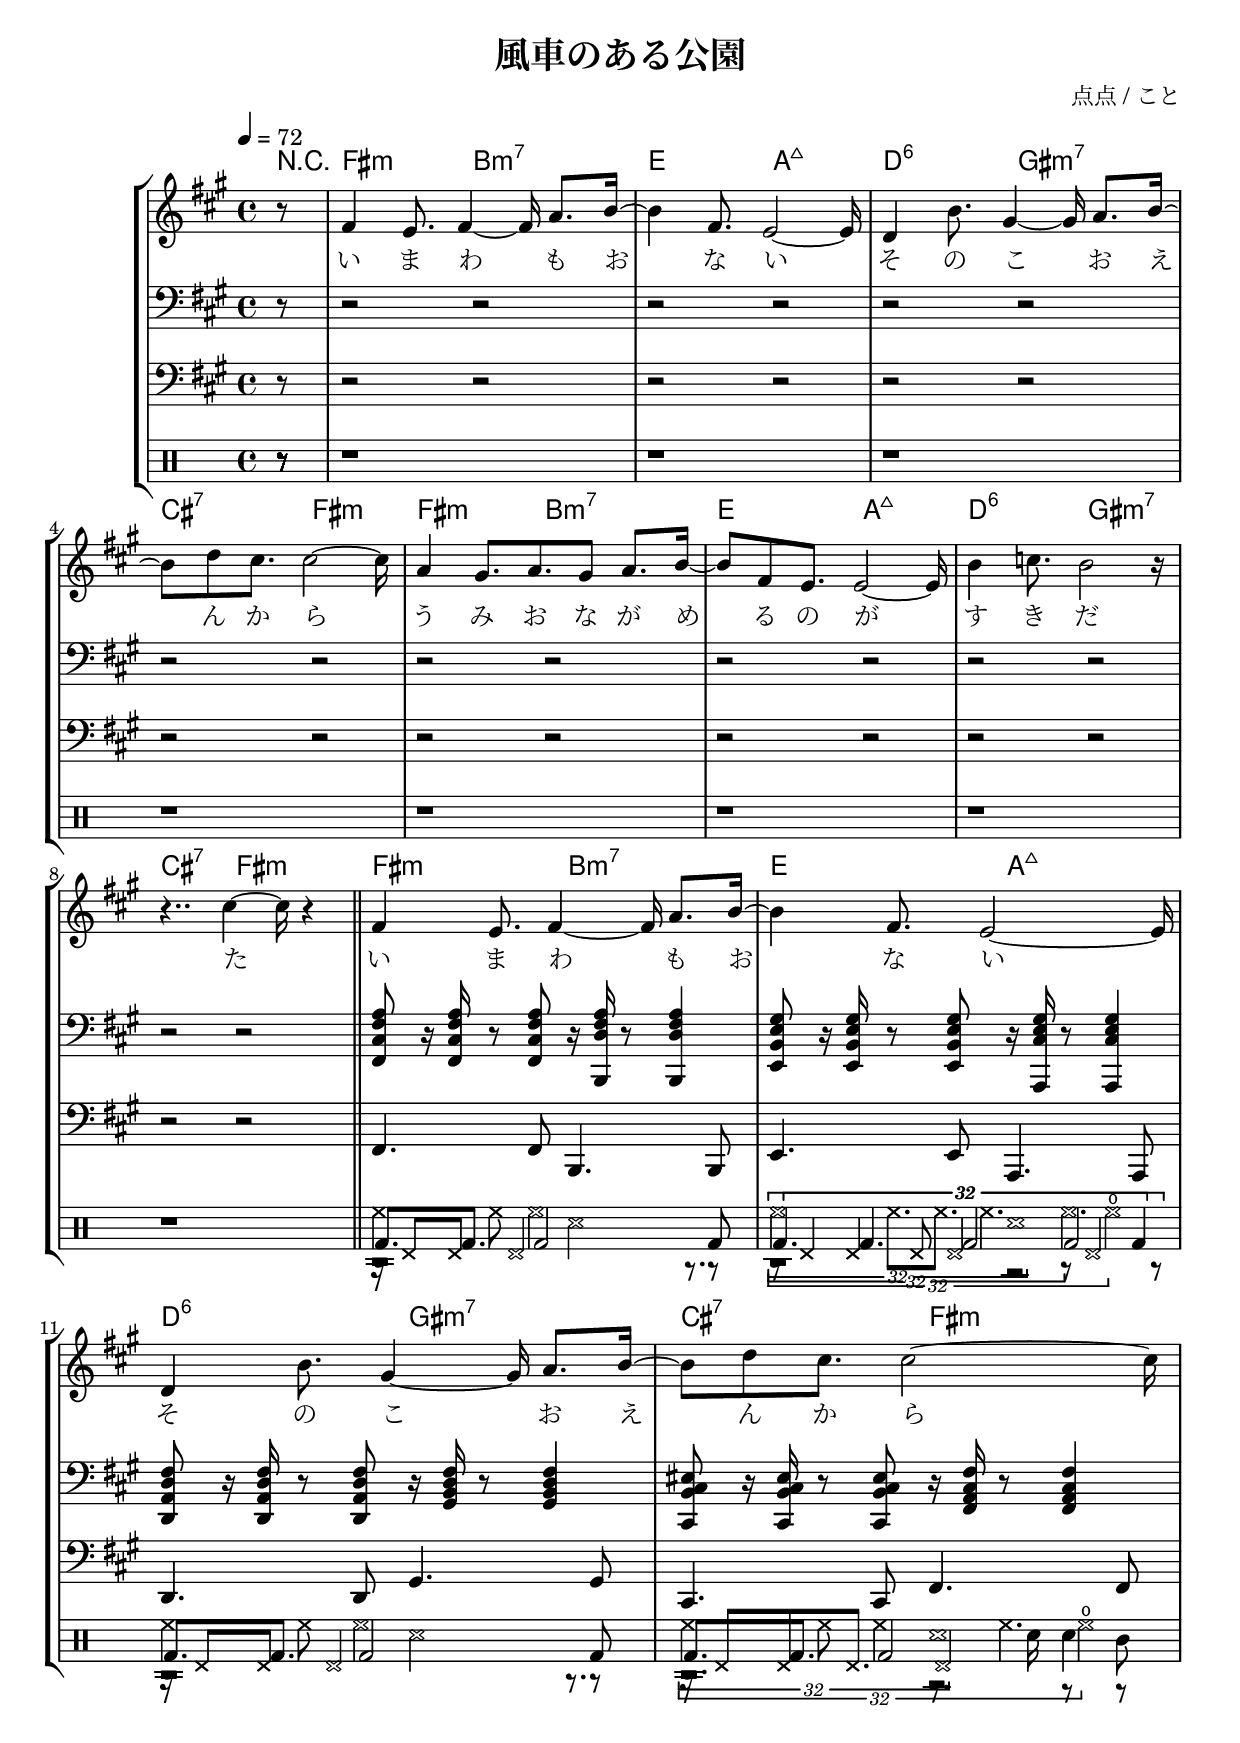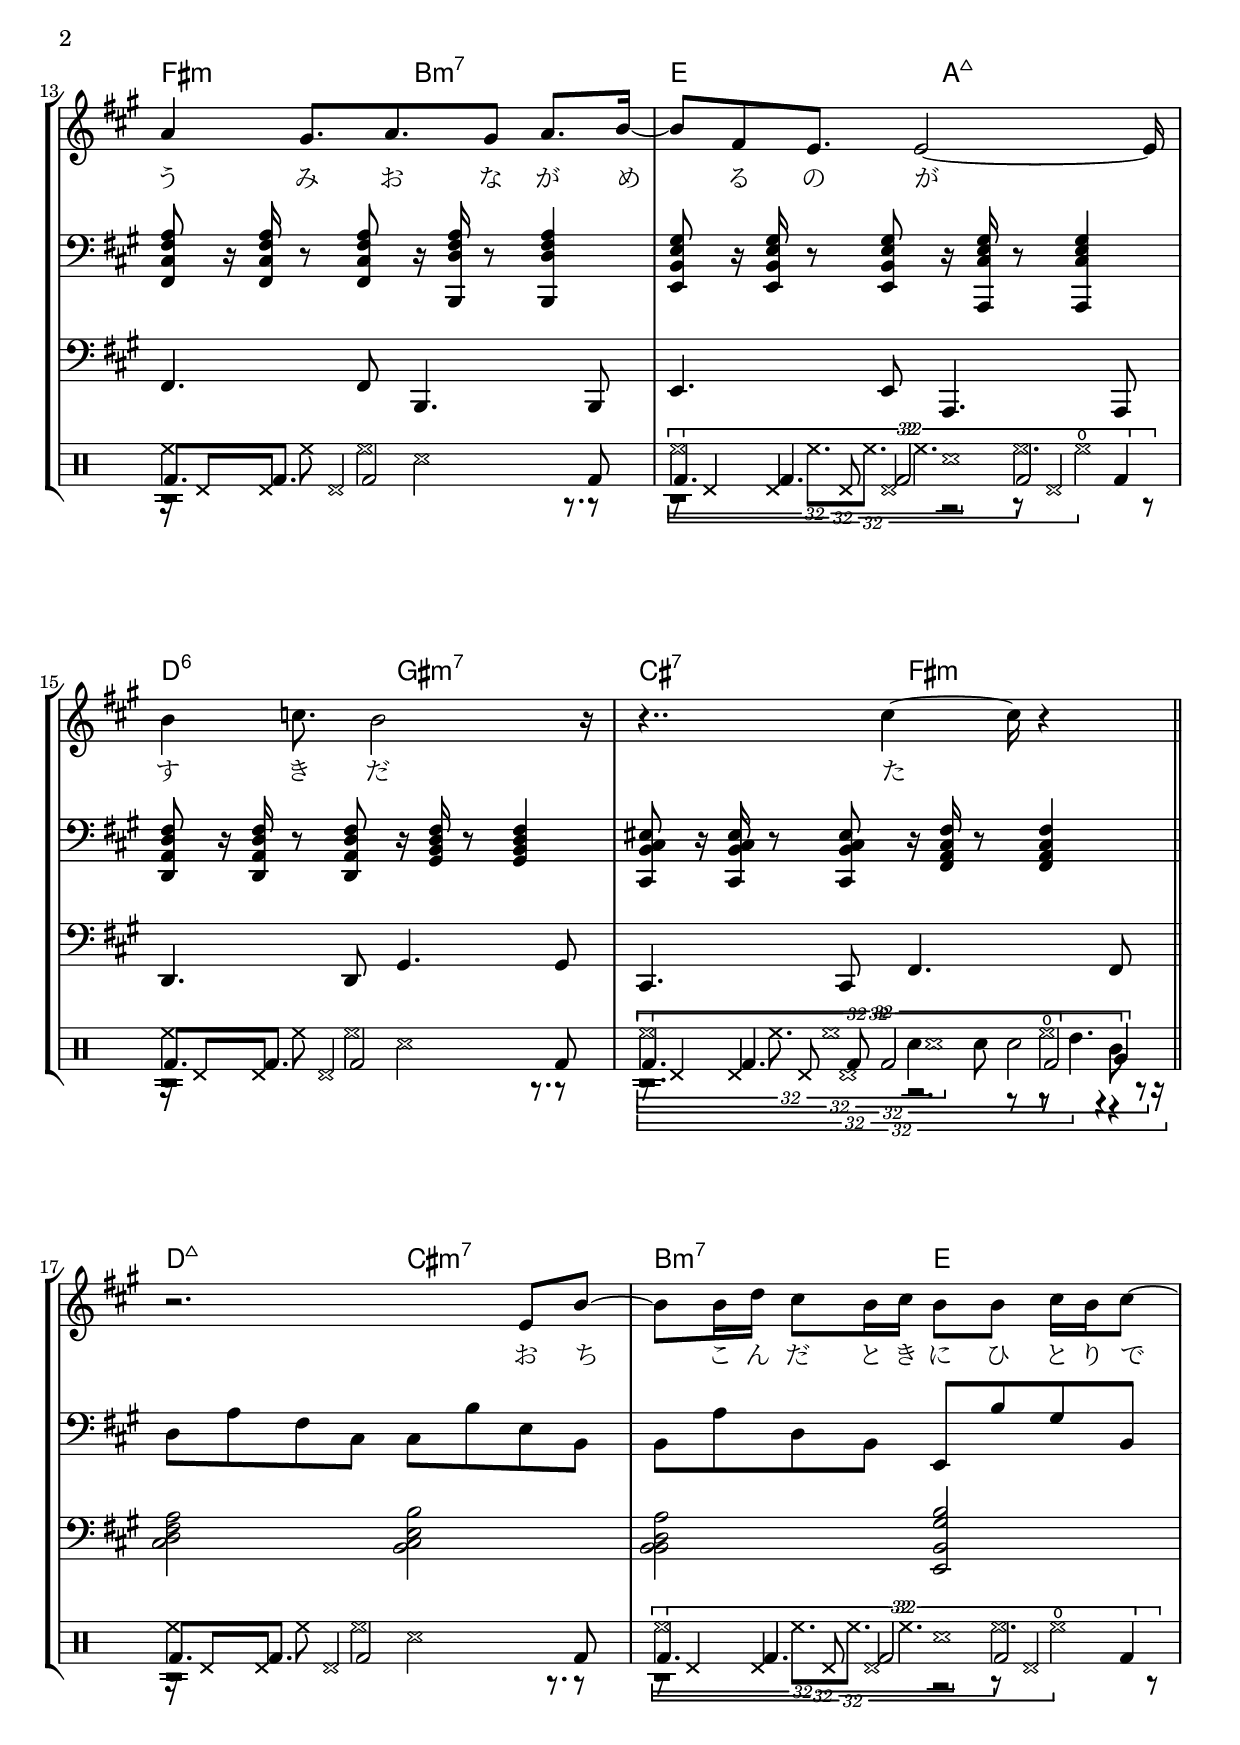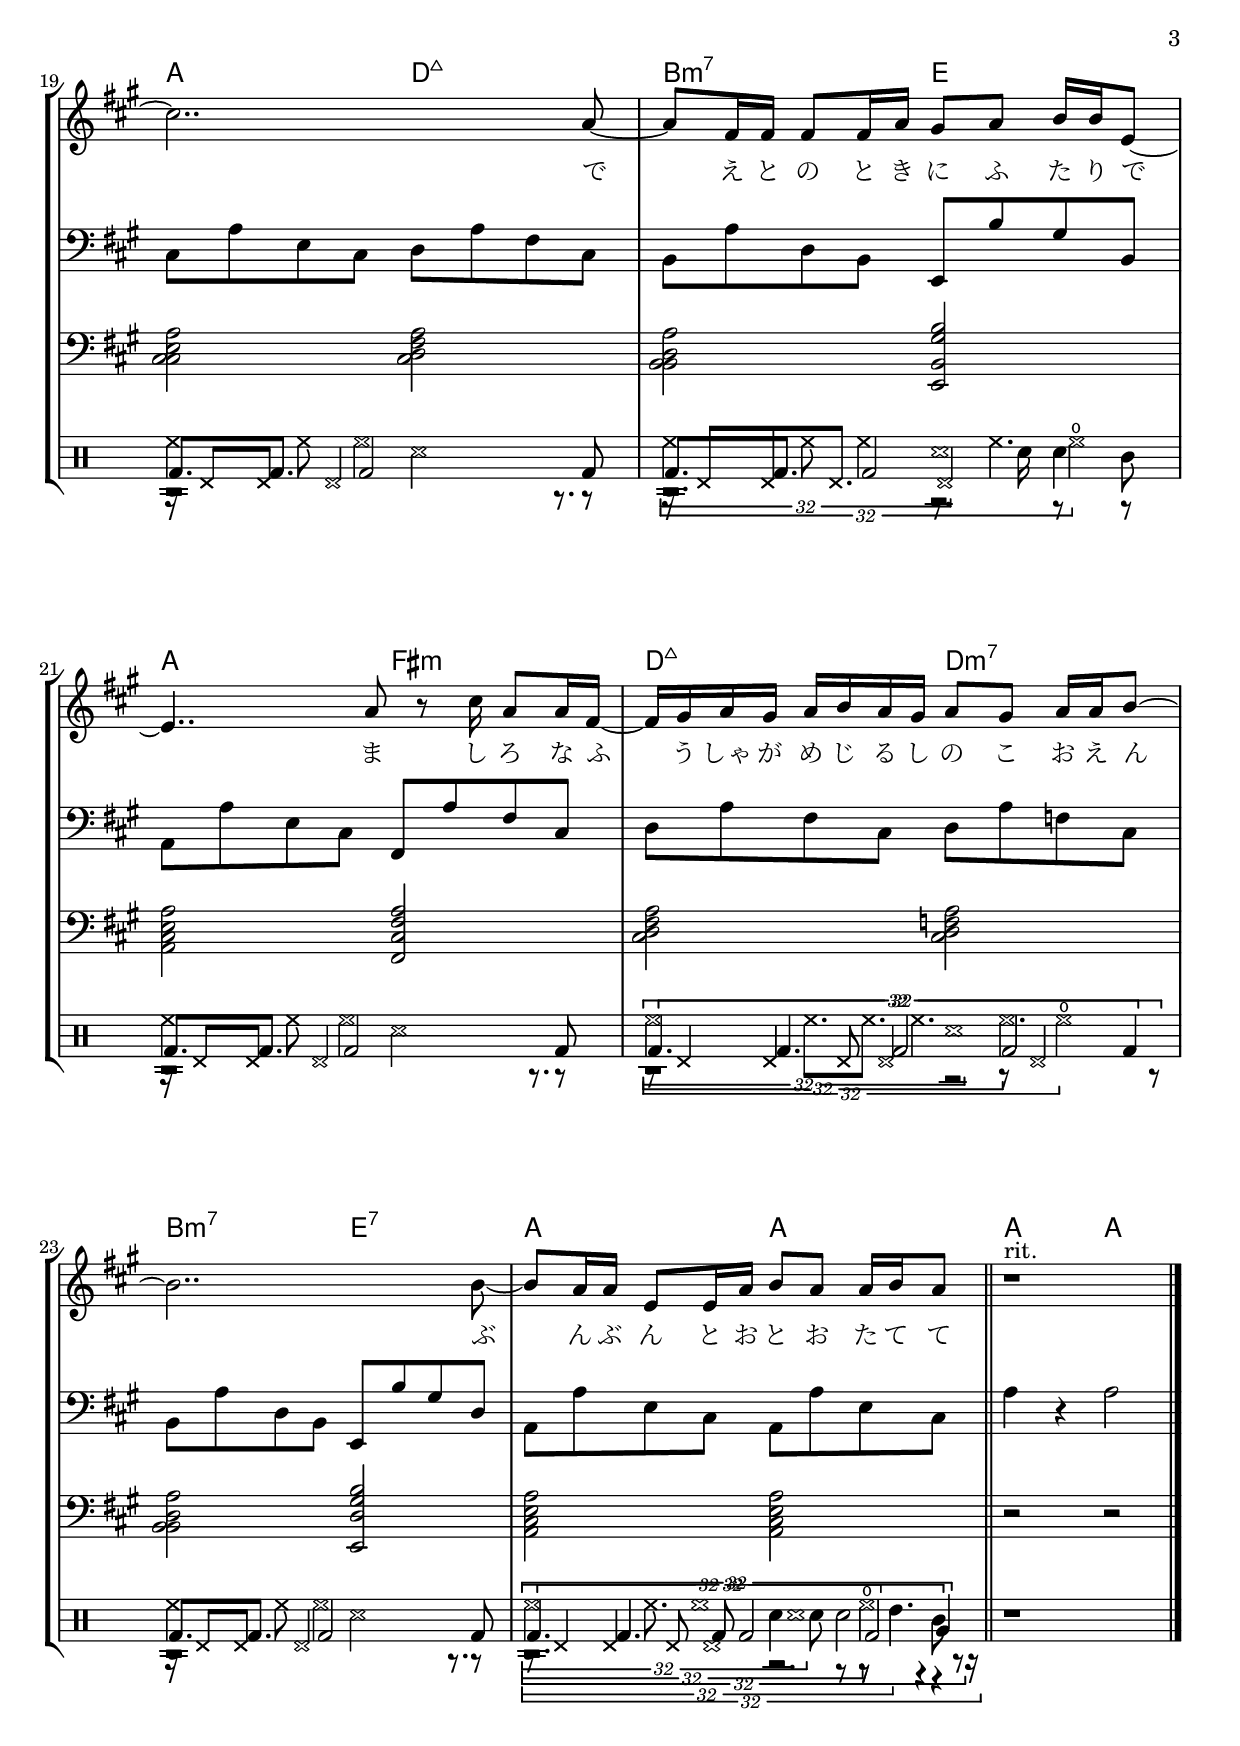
\version "2.12.1"

\header {
	title = \markup {風車のある公園}
	composer = \markup \center-column {"点点 / こと"}
}

harmony = \chordmode {
		r8fis2:m b:min7 e a:maj7 d:6 gis:m7 cis:7 fis:m fis:m b:min7 e a:maj7 d:6 gis:m7 cis:7 fis:m 

	fis:m b:min7 e a:maj7 d:6 gis:m7 cis:7 fis:m fis:m b:min7 e a:maj7 d:6 gis:m7 cis:7 fis:m 

	d:maj7 cis:min7 b:min7 e a d:maj7 b:min7 e a fis:m d:maj7 d:min7 b:min7 e:7 a a 

	a a 
}

melody = {
	\set Staff.midiInstrument = #"Violin"
	\set Staff.midiMinimumVolume = #0.7
	\set Staff.midiMaximumVolume = #0.9
	\partial 8*1
		\key a \major
	\tempo 4 = 72
r8  fis'4  e'8.  fis'4~fis'16  a'8.  b'16~ 
	b'4  fis'8.  e'2~e'16 
	d'4  b'8.  gis'4~gis'16  a'8.  b'16~ 
	b'8  d''8  cis''8.  cis''2~cis''16 
	a'4  gis'8.  a'8.  gis'8  a'8.  b'16~ 
	b'8  fis'8  e'8.  e'2~e'16 
	b'4  c''8.  b'2  r16 
	r4..  cis''4~cis''16  	r4 	\set Staff.midiInstrument = #"fss0.42"
	\set Staff.midiMinimumVolume = #0.7
	\set Staff.midiMaximumVolume = #0.9
	 fis'4  e'8.  fis'4~fis'16  a'8.  b'16~ 
	b'4  fis'8.  e'2~e'16 
	d'4  b'8.  gis'4~gis'16  a'8.  b'16~ 
	b'8  d''8  cis''8.  cis''2~cis''16 
	a'4  gis'8.  a'8.  gis'8  a'8.  b'16~ 
	b'8  fis'8  e'8.  e'2~e'16 
	b'4  c''8.  b'2  r16 
	r4..  cis''4~cis''16  	r4 	\set Staff.midiInstrument = #"fss0.42"
	\set Staff.midiMinimumVolume = #0.7
	\set Staff.midiMaximumVolume = #0.9
	r2. e'8  b'8~ 
	b'8  b'16  d''16  cis''8  b'16  cis''16  b'8  b'8  cis''16  b'16  cis''8~ 
	cis''2..  a'8~ 
	a'8  fis'16  fis'16  fis'8  fis'16  a'16  gis'8  a'8  b'16  b'16  e'8~ 
	e'4..  a'8  r8  cis''16  a'8  a'16  fis'16~ 
	fis'16  gis'16  a'16  gis'16  a'16  b'16  a'16  gis'16  a'8  gis'8  a'16  a'16  b'8~ 
	b'2..  b'8~ 
	b'8  a'16  a'16  e'8  e'16  a'16  b'8  a'8  a'16  b'16  a'8
	r1^"rit." \bar "|."
}

words = \lyricmode {
	い  ま  わ  も  お  な  い  そ  の  こ  お  え  ん  か  ら  う  み  お  な  が  め  る  の  が  す  き  だ  た  
	い  ま  わ  も  お  な  い  そ  の  こ  お  え  ん  か  ら  う  み  お  な  が  め  る  の  が  す  き  だ  た  
	お  ち  こ  ん  だ  と  き  に  ひ  と  り  で  で  え  と  の  と  き  に  ふ  た  り  で  ま  し  ろ  な  ふ  う  しゃ  が  め  じ  る  し  の  こ  お  え  ん  ぶ  ん  ぶ  ん  と  お  と  お  た  て  て  
	
}

tempochange = {
	\tempo 4 = 72
	r1 | r1 | r1 | r1 | r1 | r1 | r1 | r1 \bar "||"
	\tempo 4 = 72
	r1 | r1 | r1 | r1 | r1 | r1 | r1 | r1 \bar "||"
	\tempo 4 = 72
	r1 | r1 | r1 | r1 | r1 | r1 | r1 | r1 \bar "||"
	\tempo 4 = 72
	\tempo 4 = 54 r2 \tempo 4 = 48 r2 \bar "|."
}

mainacc = {
	\clef bass
	\set Staff.midiInstrument = #"Acoustic grand"
	\set Staff.midiMinimumVolume = #0.3
	\set Staff.midiMaximumVolume = #0.6
	\key a \major
	\tempo 4 = 72
	\partial 8*1
	r8	r2
	r2
	r2
	r2
	r2
	r2
	r2
	r2
	r2
	r2
	r2
	r2
	r2
	r2
	r2
	r2
	\bar "||"

	\set Staff.midiInstrument = #"Violin"
	\set Staff.midiMinimumVolume = #0.3
	\set Staff.midiMaximumVolume = #0.6
	<fis, cis fis a>8 r16 <fis, cis fis a>16 r8     <fis, cis fis a>8
	r16 <b,, d fis a>16 r8     <b,, d fis a>4
	<e, b, e gis>8 r16 <e, b, e gis>16 r8     <e, b, e gis>8
	r16 <a,, cis e gis>16 r8     <a,, cis e gis>4
	<d, a, d fis>8 r16 <d, a, d fis>16 r8     <d, a, d fis>8
	r16 <gis, b, d fis>16 r8     <gis, b, d fis>4
	<cis, b, cis eis>8 r16 <cis, b, cis eis>16 r8     <cis, b, cis eis>8
	r16 <fis, a, cis fis>16 r8     <fis, a, cis fis>4
	<fis, cis fis a>8 r16 <fis, cis fis a>16 r8     <fis, cis fis a>8
	r16 <b,, d fis a>16 r8     <b,, d fis a>4
	<e, b, e gis>8 r16 <e, b, e gis>16 r8     <e, b, e gis>8
	r16 <a,, cis e gis>16 r8     <a,, cis e gis>4
	<d, a, d fis>8 r16 <d, a, d fis>16 r8     <d, a, d fis>8
	r16 <gis, b, d fis>16 r8     <gis, b, d fis>4
	<cis, b, cis eis>8 r16 <cis, b, cis eis>16 r8     <cis, b, cis eis>8
	r16 <fis, a, cis fis>16 r8     <fis, a, cis fis>4
	\bar "||"

	\set Staff.midiInstrument = #"Violin"
	\set Staff.midiMinimumVolume = #0.3
	\set Staff.midiMaximumVolume = #0.6
	d8 a fis cis
	cis8 b e b,
	b,8 a d b,
	e,8 b gis b,
	cis8 a e cis
	d8 a fis cis
	b,8 a d b,
	e,8 b gis b,
	a,8 a e cis
	fis,8 a fis cis
	d8 a fis cis
	d8 a f cis
	b,8 a d b,
	e,8 b gis d
	a,8 a e cis
	a,8 a e cis
	\bar "||"

	\set Staff.midiInstrument = #"Seashore"
	\set Staff.midiMinimumVolume = #0.3
	\set Staff.midiMaximumVolume = #0.6
	a4 r4
	a2
	\bar "|."
}

subacc = {
	\clef bass
	\set Staff.midiInstrument = #"Acoustic grand"
	\set Staff.midiMinimumVolume = #0.3
	\set Staff.midiMaximumVolume = #0.6
	\key a \major
	\tempo 4 = 72
	\partial 8*1
	r8	r2
	r2
	r2
	r2
	r2
	r2
	r2
	r2
	r2
	r2
	r2
	r2
	r2
	r2
	r2
	r2
	\bar "||"

	\set Staff.midiInstrument = #"Bassoon"
	\set Staff.midiMinimumVolume = #0.3
	\set Staff.midiMaximumVolume = #0.6
	fis,4.fis,8
	b,,4.b,,8
	e,4.e,8
	a,,4.a,,8
	d,4.d,8
	gis,4.gis,8
	cis,4.cis,8
	fis,4.fis,8
	fis,4.fis,8
	b,,4.b,,8
	e,4.e,8
	a,,4.a,,8
	d,4.d,8
	gis,4.gis,8
	cis,4.cis,8
	fis,4.fis,8
	\bar "||"

	\set Staff.midiInstrument = #"Bassoon"
	\set Staff.midiMinimumVolume = #0.3
	\set Staff.midiMaximumVolume = #0.6
	<d cis fis a>2
	<cis b, e b>2
	<b, b, d a>2
	<e, b, gis b>2
	<cis cis e a>2
	<d cis fis a>2
	<b, b, d a>2
	<e, b, gis b>2
	<a, cis e a>2
	<fis, cis fis a>2
	<d cis fis a>2
	<d cis f a>2
	<b, b, d a>2
	<e, d gis b>2
	<a, cis e a>2
	<a, cis e a>2
	\bar "||"

	\set Staff.midiInstrument = #"Acoustic grand"
	\set Staff.midiMinimumVolume = #0.3
	\set Staff.midiMaximumVolume = #0.6
	r2
	r2
	\bar "|."
}

percA = {
	\drummode {
	\partial 8*1
	r8	r1 |r1 |r1 |r1 |r1 |r1 |r1 |r1 \bar "||"
	hh4 hh8 hh2 r8  |\times 16/32{ hh2 hh8. hh8. hh4. hh2. } |hh4 hh8 hh2 r8  |hh4 hh8 hh4 hh4.  |hh4 hh8 hh2 r8  |\times 16/32{ hh2 hh8. hh8. hh4. hh2. } |hh4 hh8 hh2 r8  |\times 16/32{ hh2 hh8. hh1 r4 r16 } \bar "||"
	hh4 hh8 hh2 r8  |\times 16/32{ hh2 hh8. hh8. hh4. hh2. } |hh4 hh8 hh2 r8  |hh4 hh8 hh4 hh4.  |hh4 hh8 hh2 r8  |\times 16/32{ hh2 hh8. hh8. hh4. hh2. } |hh4 hh8 hh2 r8  |\times 16/32{ hh2 hh8. hh1 r4 r16 } \bar "||"
	r1 \bar "|."
	}
}

percB = {
	\drummode {
	\partial 8*1
	r8	r1 |r1 |r1 |r1 |r1 |r1 |r1 |r1 \bar "||"
	r16 hhp8 hhp8 hhp2 r8.  |\times 16/32{ r8 hhp4 hhp4 hhp8 hhp2 r8 hhp2 r8 } |r16 hhp8 hhp8 hhp2 r8.  |r16 hhp8 hhp8 hhp8. hhp2  |r16 hhp8 hhp8 hhp2 r8.  |\times 16/32{ r8 hhp4 hhp4 hhp8 hhp2 r8 hhp2 r8 } |r16 hhp8 hhp8 hhp2 r8.  |\times 16/32{ r8 hhp4 hhp4 hhp8 hhp1 r4 } \bar "||"
	r16 hhp8 hhp8 hhp2 r8.  |\times 16/32{ r8 hhp4 hhp4 hhp8 hhp2 r8 hhp2 r8 } |r16 hhp8 hhp8 hhp2 r8.  |r16 hhp8 hhp8 hhp8. hhp2  |r16 hhp8 hhp8 hhp2 r8.  |\times 16/32{ r8 hhp4 hhp4 hhp8 hhp2 r8 hhp2 r8 } |r16 hhp8 hhp8 hhp2 r8.  |\times 16/32{ r8 hhp4 hhp4 hhp8 hhp1 r4 } \bar "||"
	r1 \bar "|."
	}
}

percC = {
	\drummode {
	\partial 8*1
	r8	r1 |r1 |r1 |r1 |r1 |r1 |r1 |r1 \bar "||"
	r1  |\times 16/32{ r1 r2 hho2 } |r1  |\times 16/32{ r1 r2 hho2 } |r1  |\times 16/32{ r1 r2 hho2 } |r1  |\times 16/32{ r1 r2 hho2 } \bar "||"
	r1  |\times 16/32{ r1 r2 hho2 } |r1  |\times 16/32{ r1 r2 hho2 } |r1  |\times 16/32{ r1 r2 hho2 } |r1  |\times 16/32{ r1 r2 hho2 } \bar "||"
	r1 \bar "|."
	}
}

percD = {
	\drummode {
	\partial 8*1
	r8	r1 |r1 |r1 |r1 |r1 |r1 |r1 |r1 \bar "||"
	bd8. bd8. bd2 bd8  |\times 16/32{ bd4. bd4. bd2 bd2 bd4 } |bd8. bd8. bd2 bd8  |bd8. bd8. bd2 r8  |bd8. bd8. bd2 bd8  |\times 16/32{ bd4. bd4. bd2 bd2 bd4 } |bd8. bd8. bd2 bd8  |\times 16/32{ bd4. bd4. bd8 bd2 r8 bd2 } \bar "||"
	bd8. bd8. bd2 bd8  |\times 16/32{ bd4. bd4. bd2 bd2 bd4 } |bd8. bd8. bd2 bd8  |bd8. bd8. bd2 r8  |bd8. bd8. bd2 bd8  |\times 16/32{ bd4. bd4. bd2 bd2 bd4 } |bd8. bd8. bd2 bd8  |\times 16/32{ bd4. bd4. bd8 bd2 r8 bd2 } \bar "||"
	r1 \bar "|."
	}
}

percE = {
	\drummode {
	\partial 8*1
	r8	r1 |r1 |r1 |r1 |r1 |r1 |r1 |r1 \bar "||"
	r2 ss2  |\times 16/32{ r1 ss1 } |r2 ss2  |\times 16/32{ r1 ss1 } |r2 ss2  |\times 16/32{ r1 ss1 } |r2 ss2  |\times 16/32{ r1 ss1 } \bar "||"
	r2 ss2  |\times 16/32{ r1 ss1 } |r2 ss2  |\times 16/32{ r1 ss1 } |r2 ss2  |\times 16/32{ r1 ss1 } |r2 ss2  |\times 16/32{ r1 ss1 } \bar "||"
	r1 \bar "|."
	}
}

percF = {
	\drummode {
	\partial 8*1
	r8	r1 | r1 | r1 | r1 | r1 | r1 | r1 | r1 \bar "||"
	r1 |r1 |r1 |r2 r8. sn16 sn4  |r1 |r1 |r1 |\times 16/32{ r1 sn4 sn8 sn2 r8 } \bar "||"
	r1 |r1 |r1 |r2 r8. sn16 sn4  |r1 |r1 |r1 |\times 16/32{ r1 sn4 sn8 sn2 r8 } \bar "||"
	r1 \bar "|."
	}
}

percG = {
	\drummode {
	\partial 8*1
	r8	r1 | r1 | r1 | r1 | r1 | r1 | r1 | r1 \bar "||"
	r1 |r1 |r1 |r2. r8 tomml8  |r1 |r1 |r1 |r2. r8 tomml8  \bar "||"
	r1 |r1 |r1 |r2. r8 tomml8  |r1 |r1 |r1 |r2. r8 tomml8  \bar "||"
	r1 \bar "|."
	}
}

percH = {
	\drummode {
	\partial 8*1
	r8	r1 | r1 | r1 | r1 | r1 | r1 | r1 | r1 \bar "||"
	r1 |r1 |r1 |r1 |r1 |r1 |r1 |\times 16/32{ r1 r2 r8 tommh4. } \bar "||"
	r1 |r1 |r1 |r1 |r1 |r1 |r1 |\times 16/32{ r1 r2 r8 tommh4. } \bar "||"
	r1 \bar "|."
	}
}

percI = {
	\drummode {
	\partial 8*1
	r8	r1 | r1 | r1 | r1 | r1 | r1 | r1 | r1 \bar "||"
	r1 |r1 |r1 |r1 |r1 |r1 |r1 |\times 16/32{ r1 r2. tomfh4 } \bar "||"
	r1 |r1 |r1 |r1 |r1 |r1 |r1 |\times 16/32{ r1 r2. tomfh4 } \bar "||"
	r1 \bar "|."
	}
}

\score {
	<<
		\new StaffGroup <<
			\new ChordNames {\harmony}
			\new Voice = "melody" {\melody}
			\new Lyrics \lyricsto "melody" \words
			\new Staff = "mainacc" {\mainacc}
			\new Staff = "subacc" {\subacc}
			\new DrumStaff <<
				\new DrumVoice {\percA}
				\new DrumVoice {\percB}
				\new DrumVoice {\percC}
				\new DrumVoice {\percD}
				\new DrumVoice {\percE}
				\new DrumVoice {\percF}
				\new DrumVoice {\percG}
				\new DrumVoice {\percH}
				\new DrumVoice {\percI}
			>>
		>>
	>>
	\layout { }
}
